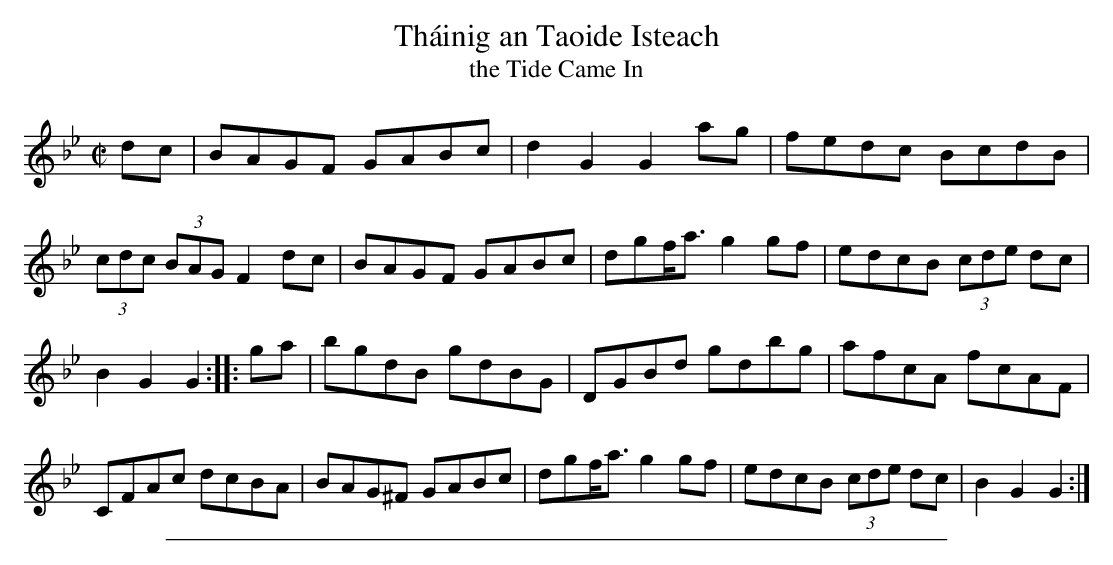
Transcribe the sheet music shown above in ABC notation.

X:1
T: Th\'ainig an Taoide Isteach
T: the Tide Came In
L:1/8
M:C|
K:GMin
dc|BAGF GABc|d2G2 G2ag|fedc BcdB|(3cdc (3BAG F2dc|\
BAGF GABc|dgf<a g2gf|edcB (3cde dc|B2G2 G2::ga|\
bgdB gdBG|DGBd gdbg|afcA fcAF|CFAc dcBA|\
BAG^F GABc|dgf<a g2gf|edcB (3cde dc|B2G2 G2:|
